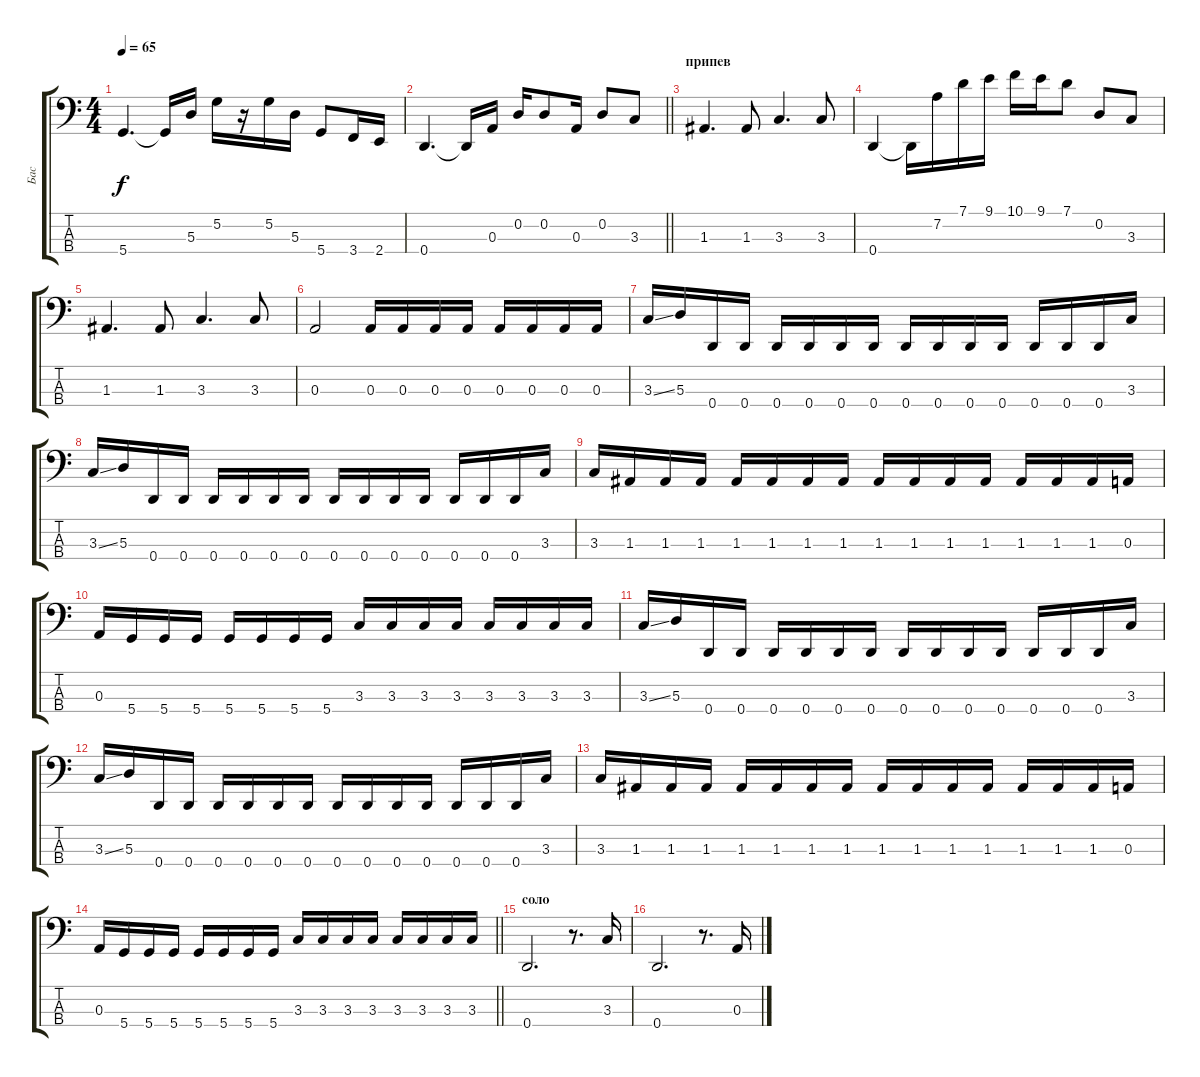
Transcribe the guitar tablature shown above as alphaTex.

\track ("Бас" "Бас") {instrument electricbassfinger}
\staff {score tabs}
\tuning (G2 D2 A1 D1) {hide}
\ts (4 4)
\tempo 65
\clef f4
\ks c
5.4.4{d dy f} 5.4{t}.16 5.3.16 5.2.16 r.16 5.2.16 5.3.16 5.4.8 3.4.16 2.4.16 |
\barLineRight lightlight
0.4.4{d} 0.4{t}.16 0.3.16 0.2.16 0.2.8 0.3.16 0.2.8 3.3.8 |
\section ("" "припев")
1.3.4{d} 1.3.8 3.3.4{d} 3.3.8 |
0.4.4 0.4{t}.16 7.2.16 7.1.16 9.1.16 10.1.16 9.1.16 7.1.8 0.2.8 3.3.8 |
1.3.4{d} 1.3.8 3.3.4{d} 3.3.8 |
0.3.2 0.3.16 0.3.16 0.3.16 0.3.16 0.3.16 0.3.16 0.3.16 0.3.16 |
3.3{ss}.16 5.3.16 0.4.16 0.4.16 0.4.16 0.4.16 0.4.16 0.4.16 0.4.16 0.4.16 0.4.16 0.4.16 0.4.16 0.4.16 0.4.16 3.3.16 |
3.3{ss}.16 5.3.16 0.4.16 0.4.16 0.4.16 0.4.16 0.4.16 0.4.16 0.4.16 0.4.16 0.4.16 0.4.16 0.4.16 0.4.16 0.4.16 3.3.16 |
3.3.16 1.3.16 1.3.16 1.3.16 1.3.16 1.3.16 1.3.16 1.3.16 1.3.16 1.3.16 1.3.16 1.3.16 1.3.16 1.3.16 1.3.16 0.3.16 |
0.3.16 5.4.16 5.4.16 5.4.16 5.4.16 5.4.16 5.4.16 5.4.16 3.3.16 3.3.16 3.3.16 3.3.16 3.3.16 3.3.16 3.3.16 3.3.16 |
3.3{ss}.16 5.3.16 0.4.16 0.4.16 0.4.16 0.4.16 0.4.16 0.4.16 0.4.16 0.4.16 0.4.16 0.4.16 0.4.16 0.4.16 0.4.16 3.3.16 |
3.3{ss}.16 5.3.16 0.4.16 0.4.16 0.4.16 0.4.16 0.4.16 0.4.16 0.4.16 0.4.16 0.4.16 0.4.16 0.4.16 0.4.16 0.4.16 3.3.16 |
3.3.16 1.3.16 1.3.16 1.3.16 1.3.16 1.3.16 1.3.16 1.3.16 1.3.16 1.3.16 1.3.16 1.3.16 1.3.16 1.3.16 1.3.16 0.3.16 |
\barLineRight lightlight
0.3.16 5.4.16 5.4.16 5.4.16 5.4.16 5.4.16 5.4.16 5.4.16 3.3.16 3.3.16 3.3.16 3.3.16 3.3.16 3.3.16 3.3.16 3.3.16 |
\section ("" "соло")
0.4.2{d} r.8{d} 3.3.16 |
0.4.2{d} r.8{d} 0.3.16
